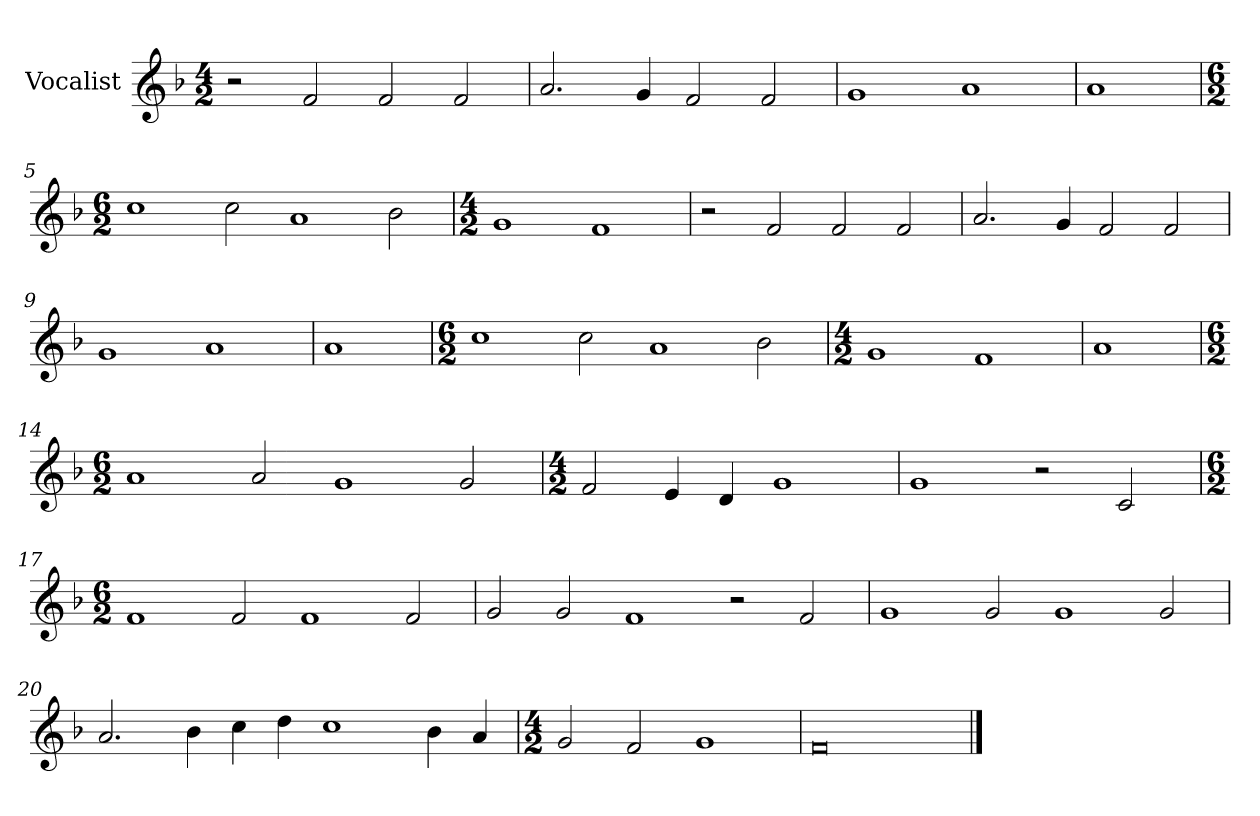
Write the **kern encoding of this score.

**kern
*part1
*staff1
*I"Vocalist
*k[b-]
*F:
*M4/2
=1
2r
2f
2f
2f
=2
2.a
4g
2f
2f
=3
1g
1a
=4
1a
=5
*M6/2
1cc
2cc
1a
2b-
=6
*M4/2
1g
1f
=7
2r
2f
2f
2f
=8
2.a
4g
2f
2f
=9
1g
1a
=10
1a
=11
*M6/2
1cc
2cc
1a
2b-
=12
*M4/2
1g
1f
=13
1a
=14
*M6/2
1a
2a
1g
2g
=15
*M4/2
2f
4e
4d
1g
=16
1g
2r
2c
=17
*M6/2
1f
2f
1f
2f
=18
2g
2g
1f
2r
2f
=19
1g
2g
1g
2g
=20
2.a
4b-
4cc
4dd
1cc
4b-
4a
=21
*M4/2
2g
2f
1g
=22
0f
==
*-
